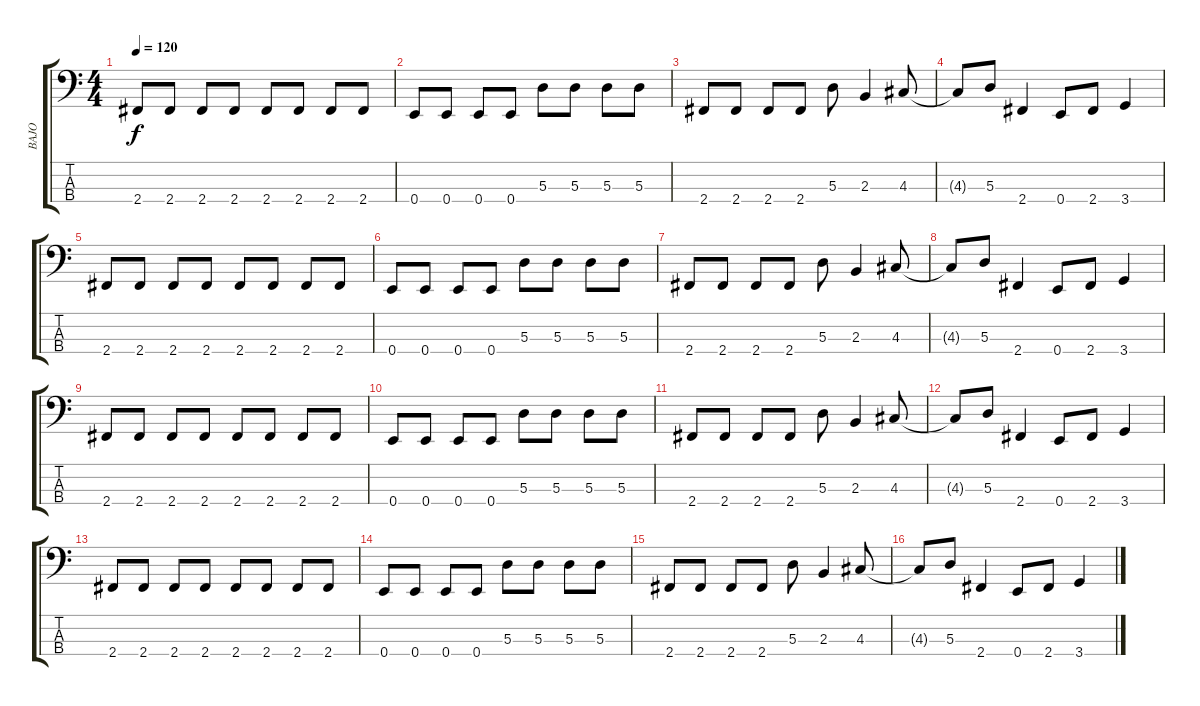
\track ("BAJO" "BAJO") {instrument electricbassfinger}
\staff {score tabs}
\tuning (G2 D2 A1 E1) {hide}
\ts (4 4)
\tempo 120
\clef f4
\ks c
2.4.8{dy f} 2.4.8 2.4.8 2.4.8 2.4.8 2.4.8 2.4.8 2.4.8 |
0.4.8 0.4.8 0.4.8 0.4.8 5.3.8 5.3.8 5.3.8 5.3.8 |
2.4.8 2.4.8 2.4.8 2.4.8 5.3.8 2.3.4 4.3.8 |
4.3{t}.8 5.3.8 2.4.4 0.4.8 2.4.8 3.4.4 |
2.4.8 2.4.8 2.4.8 2.4.8 2.4.8 2.4.8 2.4.8 2.4.8 |
0.4.8 0.4.8 0.4.8 0.4.8 5.3.8 5.3.8 5.3.8 5.3.8 |
2.4.8 2.4.8 2.4.8 2.4.8 5.3.8 2.3.4 4.3.8 |
4.3{t}.8 5.3.8 2.4.4 0.4.8 2.4.8 3.4.4 |
2.4.8 2.4.8 2.4.8 2.4.8 2.4.8 2.4.8 2.4.8 2.4.8 |
0.4.8 0.4.8 0.4.8 0.4.8 5.3.8 5.3.8 5.3.8 5.3.8 |
2.4.8 2.4.8 2.4.8 2.4.8 5.3.8 2.3.4 4.3.8 |
4.3{t}.8 5.3.8 2.4.4 0.4.8 2.4.8 3.4.4 |
2.4.8 2.4.8 2.4.8 2.4.8 2.4.8 2.4.8 2.4.8 2.4.8 |
0.4.8 0.4.8 0.4.8 0.4.8 5.3.8 5.3.8 5.3.8 5.3.8 |
2.4.8 2.4.8 2.4.8 2.4.8 5.3.8 2.3.4 4.3.8 |
4.3{t}.8 5.3.8 2.4.4 0.4.8 2.4.8 3.4.4
